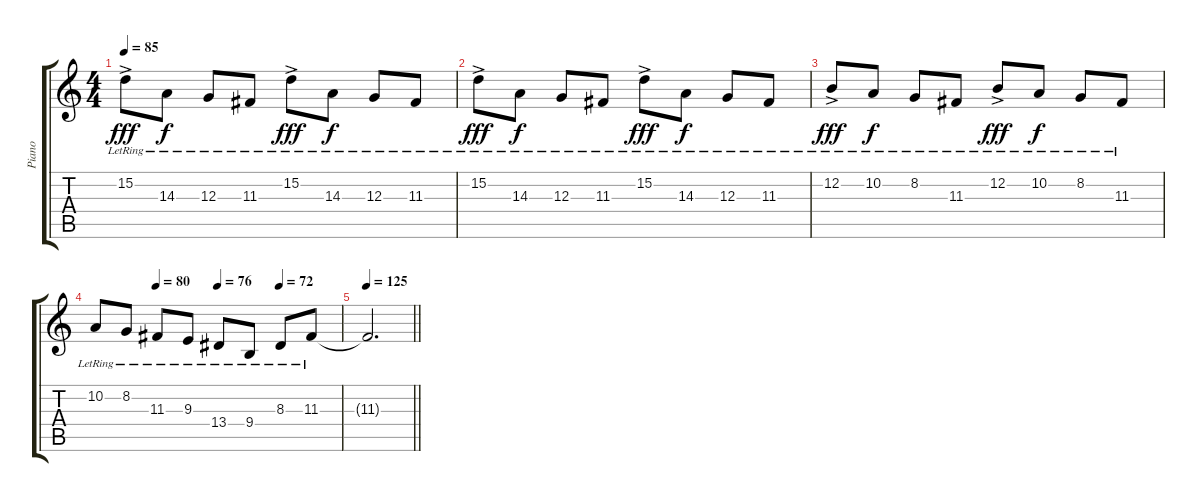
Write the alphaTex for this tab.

\track ("Piano" "Piano") {instrument brightacousticpiano}
\staff {score tabs}
\tuning (E4 B3 G3 D3 A2 E2) {hide}
\ts (4 4)
\tempo 85
\clef g2
\ks c
15.2{ac lr}.8{dy fff} 14.3{lr}.8{dy f} 12.3{lr}.8 11.3{lr}.8 15.2{ac lr}.8{dy fff} 14.3{lr}.8{dy f} 12.3{lr}.8 11.3{lr}.8 |
15.2{ac lr}.8{dy fff} 14.3{lr}.8{dy f} 12.3{lr}.8 11.3{lr}.8 15.2{ac lr}.8{dy fff} 14.3{lr}.8{dy f} 12.3{lr}.8 11.3{lr}.8 |
12.2{ac lr}.8{dy fff} 10.2{lr}.8{dy f} 8.2{lr}.8 11.3{lr}.8 12.2{ac lr}.8{dy fff} 10.2{lr}.8{dy f} 8.2{lr}.8 11.3{lr}.8 |
\tempo (80 0.25)
\tempo (76 0.5)
\tempo (72 0.75)
10.2{lr}.8 8.2{lr}.8 11.3{lr}.8 9.3{lr}.8 13.4{lr}.8 9.4{lr}.8 8.3{lr}.8 11.3{lr}.8 |
\tempo 125
\barLineRight lightlight
11.3{t}.2{d}
